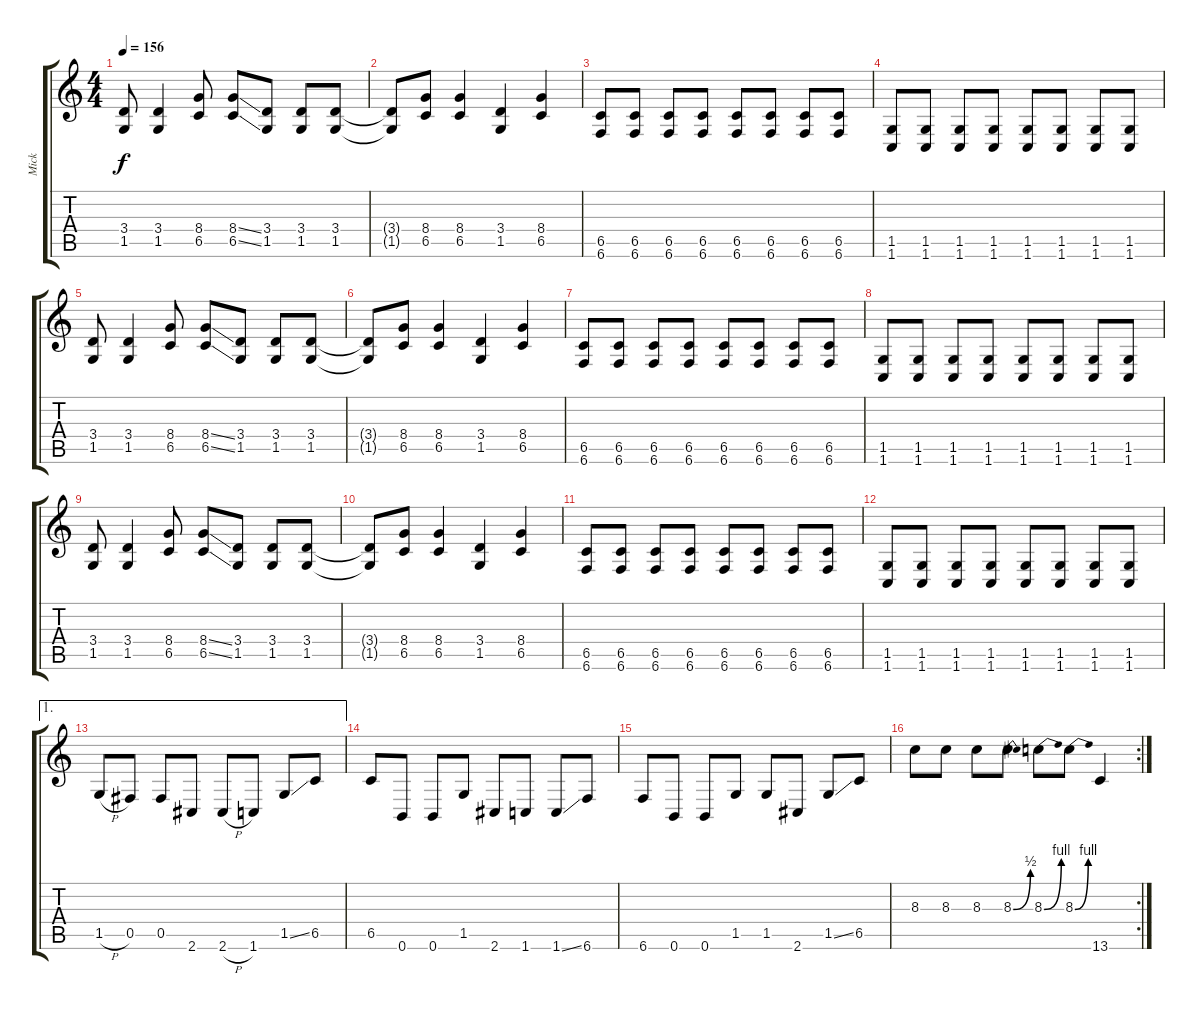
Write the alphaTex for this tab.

\track ("Mick" "Mick") {instrument distortionguitar}
\staff {score tabs}
\tuning (Db4 Ab3 E3 B2 Gb2 B1) {hide}
\ts (4 4)
\tempo 156
\clef g2
\ks c
(3.4 1.5).8{dy f} (3.4 1.5).4 (8.4 6.5).8 (8.4{ss} 6.5{ss}).8 (3.4 1.5).8 (3.4 1.5).8 (3.4 1.5).8 |
(3.4{t} 1.5{t}).8 (8.4 6.5).8 (8.4 6.5).4 (3.4 1.5).4 (8.4 6.5).4 |
(6.5 6.6).8 (6.5 6.6).8 (6.5 6.6).8 (6.5 6.6).8 (6.5 6.6).8 (6.5 6.6).8 (6.5 6.6).8 (6.5 6.6).8 |
(1.5 1.6).8 (1.5 1.6).8 (1.5 1.6).8 (1.5 1.6).8 (1.5 1.6).8 (1.5 1.6).8 (1.5 1.6).8 (1.5 1.6).8 |
(3.4 1.5).8 (3.4 1.5).4 (8.4 6.5).8 (8.4{ss} 6.5{ss}).8 (3.4 1.5).8 (3.4 1.5).8 (3.4 1.5).8 |
(3.4{t} 1.5{t}).8 (8.4 6.5).8 (8.4 6.5).4 (3.4 1.5).4 (8.4 6.5).4 |
(6.5 6.6).8 (6.5 6.6).8 (6.5 6.6).8 (6.5 6.6).8 (6.5 6.6).8 (6.5 6.6).8 (6.5 6.6).8 (6.5 6.6).8 |
(1.5 1.6).8 (1.5 1.6).8 (1.5 1.6).8 (1.5 1.6).8 (1.5 1.6).8 (1.5 1.6).8 (1.5 1.6).8 (1.5 1.6).8 |
(3.4 1.5).8 (3.4 1.5).4 (8.4 6.5).8 (8.4{ss} 6.5{ss}).8 (3.4 1.5).8 (3.4 1.5).8 (3.4 1.5).8 |
(3.4{t} 1.5{t}).8 (8.4 6.5).8 (8.4 6.5).4 (3.4 1.5).4 (8.4 6.5).4 |
(6.5 6.6).8 (6.5 6.6).8 (6.5 6.6).8 (6.5 6.6).8 (6.5 6.6).8 (6.5 6.6).8 (6.5 6.6).8 (6.5 6.6).8 |
(1.5 1.6).8 (1.5 1.6).8 (1.5 1.6).8 (1.5 1.6).8 (1.5 1.6).8 (1.5 1.6).8 (1.5 1.6).8 (1.5 1.6).8 |
\ae 1
1.5{h}.8 0.5.8 0.5.8 2.6.8 2.6{h}.8 1.6.8 1.5{ss}.8 6.5.8 |
6.5.8 0.6.8 0.6.8 1.5.8 2.6.8 1.6.8 1.6{ss}.8 6.6.8 |
6.6.8 0.6.8 0.6.8 1.5.8 1.5.8 2.6.8 1.5{ss}.8 6.5.8 |
\rc 2
8.3.8 8.3.8 8.3.8 8.3{be (bend 0 0 60 2)}.8 8.3{be (bend 0 0 60 4)}.8 8.3{be (bend 0 0 60 4)}.8 13.6.4
